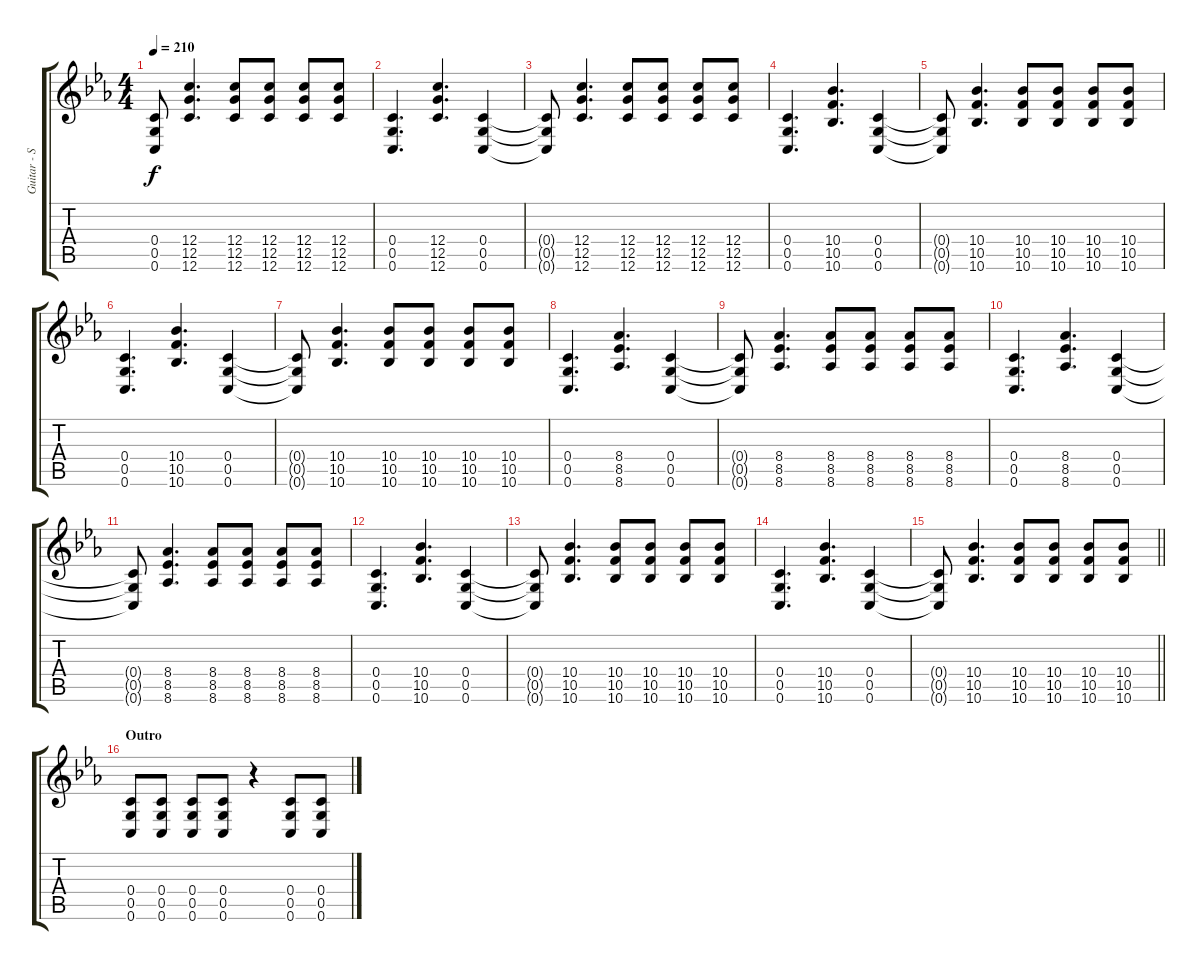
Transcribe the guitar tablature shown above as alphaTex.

\track ("Guitar - Simon Neil" "Guitar - S") {instrument overdrivenguitar}
\staff {score tabs}
\tuning (D4 A3 F3 C3 G2 C2) {hide}
\ts (4 4)
\tempo 210
\clef g2
\ks cminor
(0.4{t} 0.5{t} 0.6{t}).8{dy f} (12.4 12.5 12.6).4{d} (12.4 12.5 12.6).8 (12.4 12.5 12.6).8 (12.4 12.5 12.6).8 (12.4 12.5 12.6).8 |
(0.4 0.5 0.6).4{d} (12.4 12.5 12.6).4{d} (0.4 0.5 0.6).4 |
(0.4{t} 0.5{t} 0.6{t}).8 (12.4 12.5 12.6).4{d} (12.4 12.5 12.6).8 (12.4 12.5 12.6).8 (12.4 12.5 12.6).8 (12.4 12.5 12.6).8 |
(0.4 0.5 0.6).4{d} (10.4 10.5 10.6).4{d} (0.4 0.5 0.6).4 |
(0.4{t} 0.5{t} 0.6{t}).8 (10.4 10.5 10.6).4{d} (10.4 10.5 10.6).8 (10.4 10.5 10.6).8 (10.4 10.5 10.6).8 (10.4 10.5 10.6).8 |
(0.4 0.5 0.6).4{d} (10.4 10.5 10.6).4{d} (0.4 0.5 0.6).4 |
(0.4{t} 0.5{t} 0.6{t}).8 (10.4 10.5 10.6).4{d} (10.4 10.5 10.6).8 (10.4 10.5 10.6).8 (10.4 10.5 10.6).8 (10.4 10.5 10.6).8 |
(0.4 0.5 0.6).4{d} (8.4 8.5 8.6).4{d} (0.4 0.5 0.6).4 |
(0.4{t} 0.5{t} 0.6{t}).8 (8.4 8.5 8.6).4{d} (8.4 8.5 8.6).8 (8.4 8.5 8.6).8 (8.4 8.5 8.6).8 (8.4 8.5 8.6).8 |
(0.4 0.5 0.6).4{d} (8.4 8.5 8.6).4{d} (0.4 0.5 0.6).4 |
(0.4{t} 0.5{t} 0.6{t}).8 (8.4 8.5 8.6).4{d} (8.4 8.5 8.6).8 (8.4 8.5 8.6).8 (8.4 8.5 8.6).8 (8.4 8.5 8.6).8 |
(0.4 0.5 0.6).4{d} (10.4 10.5 10.6).4{d} (0.4 0.5 0.6).4 |
(0.4{t} 0.5{t} 0.6{t}).8 (10.4 10.5 10.6).4{d} (10.4 10.5 10.6).8 (10.4 10.5 10.6).8 (10.4 10.5 10.6).8 (10.4 10.5 10.6).8 |
(0.4 0.5 0.6).4{d} (10.4 10.5 10.6).4{d} (0.4 0.5 0.6).4 |
\barLineRight lightlight
(0.4{t} 0.5{t} 0.6{t}).8 (10.4 10.5 10.6).4{d} (10.4 10.5 10.6).8 (10.4 10.5 10.6).8 (10.4 10.5 10.6).8 (10.4 10.5 10.6).8 |
\section ("" "Outro")
(0.4 0.5 0.6).8{volume 11} (0.4 0.5 0.6).8 (0.4 0.5 0.6).8 (0.4 0.5 0.6).8 r.4 (0.4 0.5 0.6).8 (0.4 0.5 0.6).8
